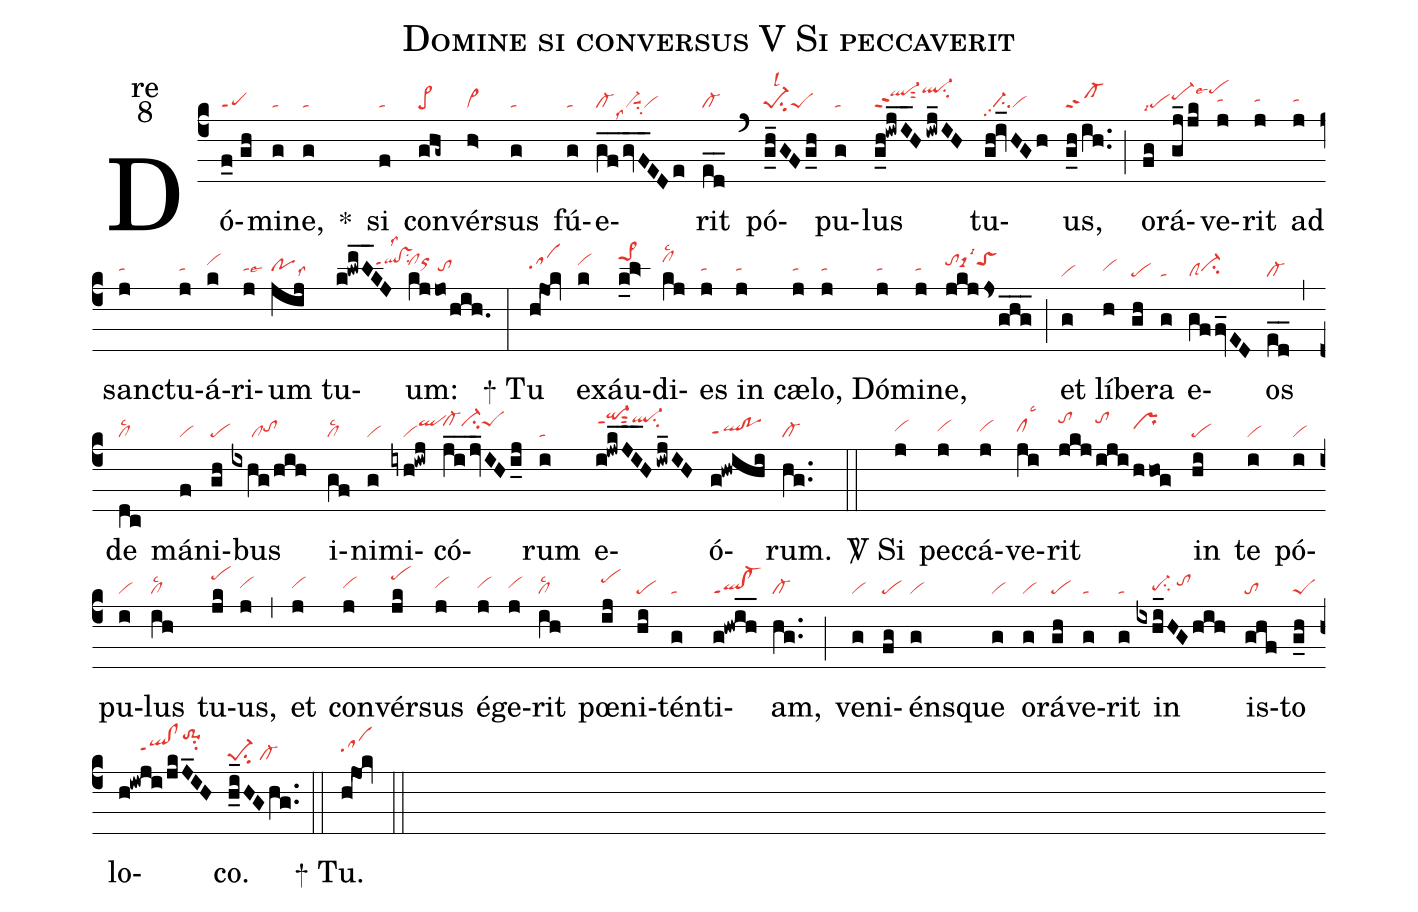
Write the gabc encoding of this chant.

name:Domine si conversus V Si peccaverit;
office-part:re;
mode:8;
nabc-lines:1;
%%
(c4) Dó(f_0//gh|peppt1)mi(g|ta)ne,(g|ta) <sp>*</sp>() si(f|ta) con(ghg~|pe>)vér(h>|vi>)sus(g|ta) fú(g|ta)e(gf__/gvF__EDe|cl-vi-suu1su2lss7vi)rit(ed__|cl-) (`) pó(g_h_GFg_h|pe-1su2lsl2peS)pu(g|ta)lus(g_h!iwjI__H/iwj_IH|ql-hjppt2sut2ql-hksu2) tu(gh!iv_HGh|//ci-pp2vi)us,(g_h/ih..|cl-ppt2) (;) o(fg|pelsi7)rá(gj_/jk|pe-hilse6pehk)ve(j|tahh)rit(j|tahh) ad(j|tahh) san(j|tahh)ctu(j|tahh)á(k|vihj)ri(j|tahhlse6)um(jij|pohhlss9) tu(k!lwmL__KJ|//////////qlhj!vshjppt1su2lss2)um:(kjjo/hih.|clhjorhj/tohh) (:)

<sp>+</sp> Tu(h@jok|sahi) e(k|vihj)xáu(k_l>|pe>1hl)di(kj|clhklsc2)es(j|tahh) in(j|tahh) cæ(j|tahh)lo,(j|tahh) Dó(j|tahh)mi(j|tahh)ne,(jkjjsghg___|tohjst-hktoShjlsi1) (;) et(g|vi) lí(h|vihh)be(gh|pe)ra(g|ta) e(gf/fv_ED|clSci-hh)os(ed__|cl-) (,) de(dc|cllsc2) má(f|vi)ni(gh|pe)bus(ixhg/hih|/////cltohh) i(gf|cllsc2)ni(g|vi)mi(iyh!iwj|///viqlhj)có(ji__/jv_IHi_j|cl-hjci-hjpeShj)rum(i|ta) e(i!jwkJI___H/iwj_IH|qi-hlppt1sut3ql-hksu2)ó(g!hwihi|qlhg!pohgppt1)rum.(hg..|cl-) (::)

<sp>V/</sp> Si(j|vihh) pec(j|vihh)cá(j|vihh)ve(ji|clhhlsc3)rit(jkj|tohk|iji|tohk|hhog|prhi) in(hi|pe) te(i|vi) pó(i|vi)pu(i|vi)lus(ih|cllsc2) tu(jk|pehk)us,(j|vihh) (,) et(j|vihh) con(j|vihh)vér(jk|pehk)sus(j|vihh) é(j|vihh)ge(j|vihh)rit(ih|cllsc2) pœ(ij|pehj)ni(hi|pe)tén(g|ta)ti(g!hwih__|ql!cl-ppt1)am,(hg..|cl-) (;) ve(g|vi)ni(fg|pe)én(g|vi)sque(g|vi) o(g|vi)rá(gh|pe)ve(g|ta)rit(g|ta) in(ixhi_HG/hih|////pe-hgsu2/tohi) is(ghf|to)to(g_h|peS) lo(h!iwji/jkJ_IH|/////qlhi!clhippt1to-1hmsu2)co.(h_i_HGhg..|pe-1su2/cl-) (::)

<sp>+</sp> Tu.(h@jok|sahi) (::)
